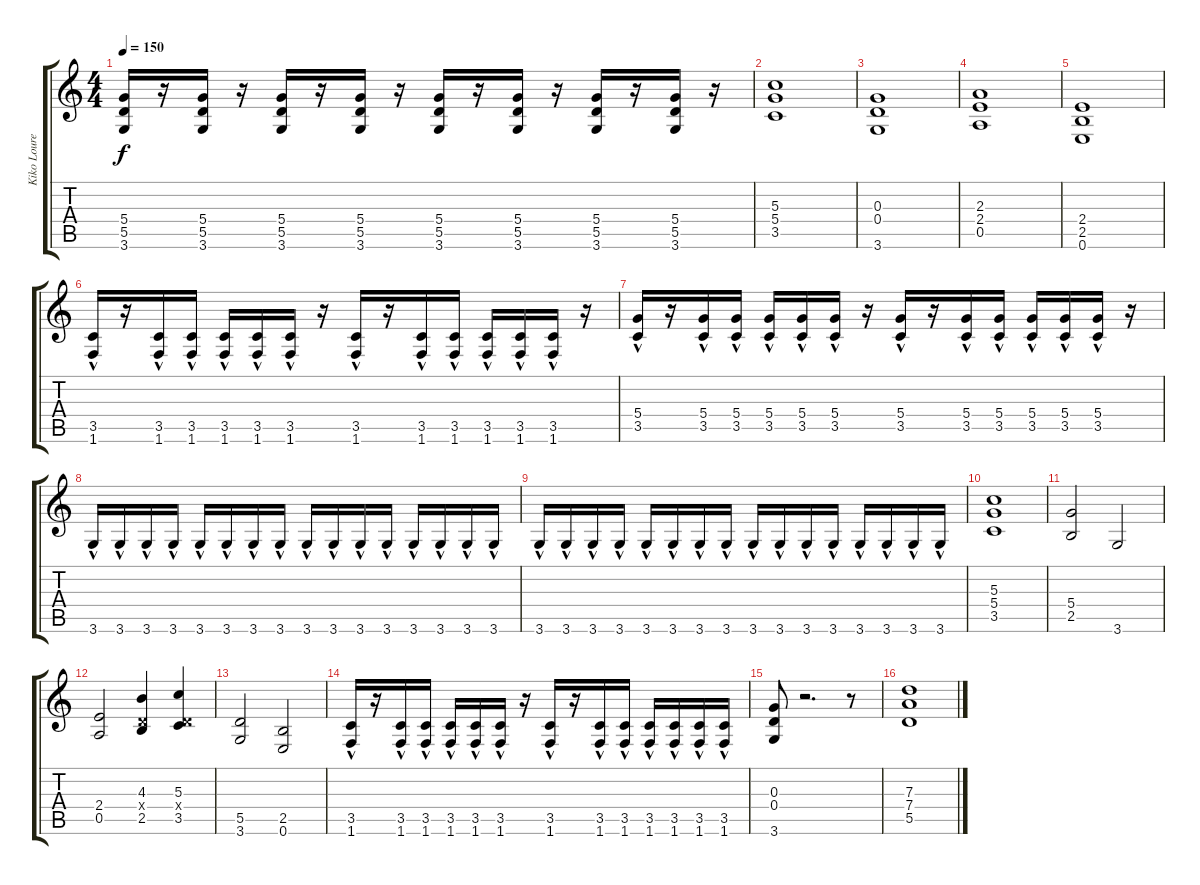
\track ("Kiko Loureiro" "Kiko Loure") {instrument distortionguitar}
\staff {score tabs}
\tuning (E4 B3 G3 D3 A2 E2) {hide}
\ts (4 4)
\tempo 150
\clef g2
\ks c
(5.4 5.5 3.6).16{dy f} r.16 (5.4 5.5 3.6).16 r.16 (5.4 5.5 3.6).16 r.16 (5.4 5.5 3.6).16 r.16 (5.4 5.5 3.6).16 r.16 (5.4 5.5 3.6).16 r.16 (5.4 5.5 3.6).16 r.16 (5.4 5.5 3.6).16 r.16 |
(5.3 5.4 3.5).1 |
(0.3 0.4 3.6).1 |
(2.3 2.4 0.5).1 |
(2.4 2.5 0.6).1 |
(3.5{hac} 1.6{hac}).16 r.16 (3.5{hac} 1.6{hac}).16 (3.5{hac} 1.6{hac}).16 (3.5{hac} 1.6{hac}).16 (3.5{hac} 1.6{hac}).16 (3.5{hac} 1.6{hac}).16 r.16 (3.5{hac} 1.6{hac}).16 r.16 (3.5{hac} 1.6{hac}).16 (3.5{hac} 1.6{hac}).16 (3.5{hac} 1.6{hac}).16 (3.5{hac} 1.6{hac}).16 (3.5{hac} 1.6{hac}).16 r.16 |
(5.4{hac} 3.5{hac}).16 r.16 (5.4{hac} 3.5{hac}).16 (5.4{hac} 3.5{hac}).16 (5.4{hac} 3.5{hac}).16 (5.4{hac} 3.5{hac}).16 (5.4{hac} 3.5{hac}).16 r.16 (5.4{hac} 3.5{hac}).16 r.16 (5.4{hac} 3.5{hac}).16 (5.4{hac} 3.5{hac}).16 (5.4{hac} 3.5{hac}).16 (5.4{hac} 3.5{hac}).16 (5.4{hac} 3.5{hac}).16 r.16 |
3.6{hac}.16 3.6{hac}.16 3.6{hac}.16 3.6{hac}.16 3.6{hac}.16 3.6{hac}.16 3.6{hac}.16 3.6{hac}.16 3.6{hac}.16 3.6{hac}.16 3.6{hac}.16 3.6{hac}.16 3.6{hac}.16 3.6{hac}.16 3.6{hac}.16 3.6{hac}.16 |
3.6{hac}.16 3.6{hac}.16 3.6{hac}.16 3.6{hac}.16 3.6{hac}.16 3.6{hac}.16 3.6{hac}.16 3.6{hac}.16 3.6{hac}.16 3.6{hac}.16 3.6{hac}.16 3.6{hac}.16 3.6{hac}.16 3.6{hac}.16 3.6{hac}.16 3.6{hac}.16 |
(5.3 5.4 3.5).1 |
(5.4 2.5).2 3.6.2 |
(2.4 0.5).2 (4.3 0.4{x} 2.5).4 (5.3 0.4{x} 3.5).4 |
(5.5 3.6).2 (2.5 0.6).2 |
(3.5{hac} 1.6{hac}).16 r.16 (3.5{hac} 1.6{hac}).16 (3.5{hac} 1.6{hac}).16 (3.5{hac} 1.6{hac}).16 (3.5{hac} 1.6{hac}).16 (3.5{hac} 1.6{hac}).16 r.16 (3.5{hac} 1.6{hac}).16 r.16 (3.5{hac} 1.6{hac}).16 (3.5{hac} 1.6{hac}).16 (3.5{hac} 1.6{hac}).16 (3.5{hac} 1.6{hac}).16 (3.5{hac} 1.6{hac}).16 (3.5{hac} 1.6{hac}).16 |
(0.3 0.4 3.6).8 r.2{d} r.8 |
(7.3 7.4 5.5).1
